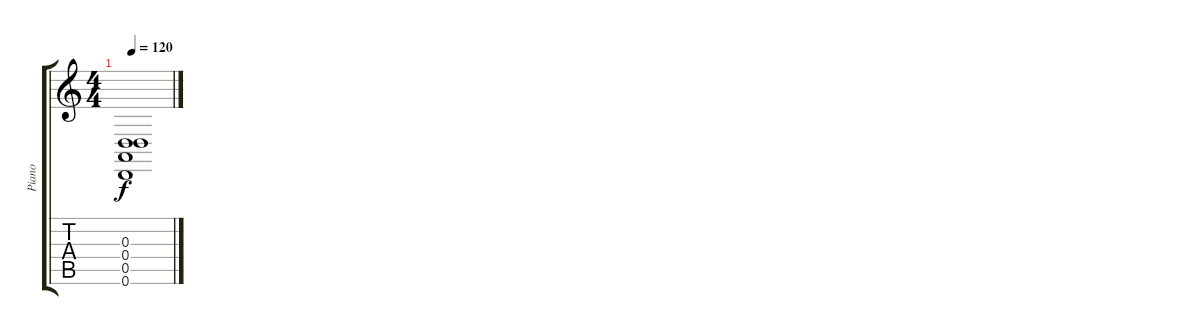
\track ("Piano" "Piano") {instrument acousticgrandpiano}
\staff {score tabs}
\tuning (D4 B3 D3 D3 A2 D2) {hide}
\ts (4 4)
\tempo 120
\clef g2
\ks c
(0.3 0.4 0.5 0.6).1{dy f}
